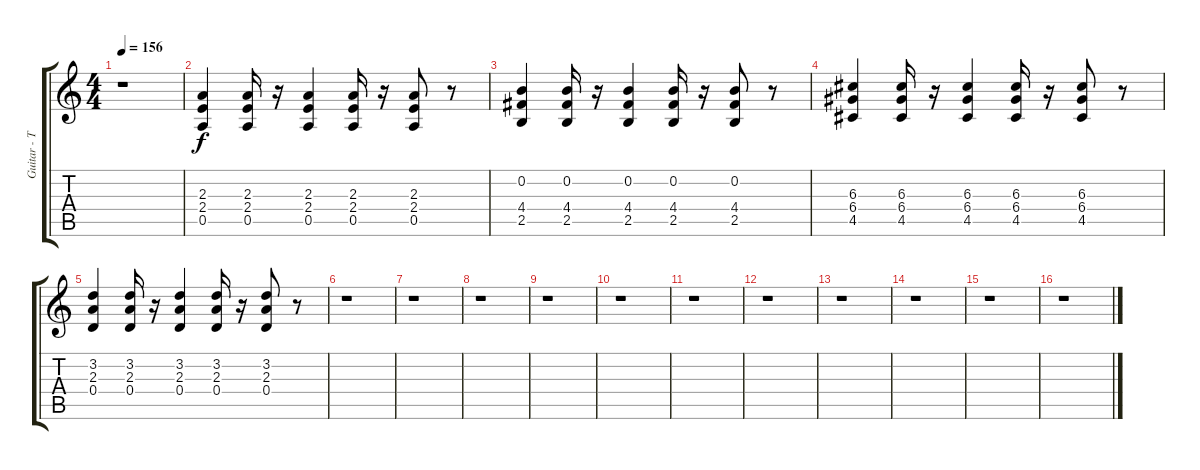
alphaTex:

\track ("Guitar - Tom Mattew Delonge" "Guitar - T") {instrument overdrivenguitar}
\staff {score tabs}
\tuning (E4 B3 G3 D3 A2 E2) {hide}
\ts (4 4)
\tempo 156
\clef g2
\ks c
r.1{dy f} |
(2.3 2.4 0.5).4 (2.3 2.4 0.5).16 r.16 (2.3 2.4 0.5).4 (2.3 2.4 0.5).16 r.16 (2.3 2.4 0.5).8 r.8 |
(0.2 4.4 2.5).4 (0.2 4.4 2.5).16 r.16 (0.2 4.4 2.5).4 (0.2 4.4 2.5).16 r.16 (0.2 4.4 2.5).8 r.8 |
(6.3 6.4 4.5).4 (6.3 6.4 4.5).16 r.16 (6.3 6.4 4.5).4 (6.3 6.4 4.5).16 r.16 (6.3 6.4 4.5).8 r.8 |
(3.2 2.3 0.4).4 (3.2 2.3 0.4).16 r.16 (3.2 2.3 0.4).4 (3.2 2.3 0.4).16 r.16 (3.2 2.3 0.4).8 r.8 |
r.1 |
r.1 |
r.1 |
r.1 |
r.1 |
r.1 |
r.1 |
r.1 |
r.1 |
r.1 |
r.1
